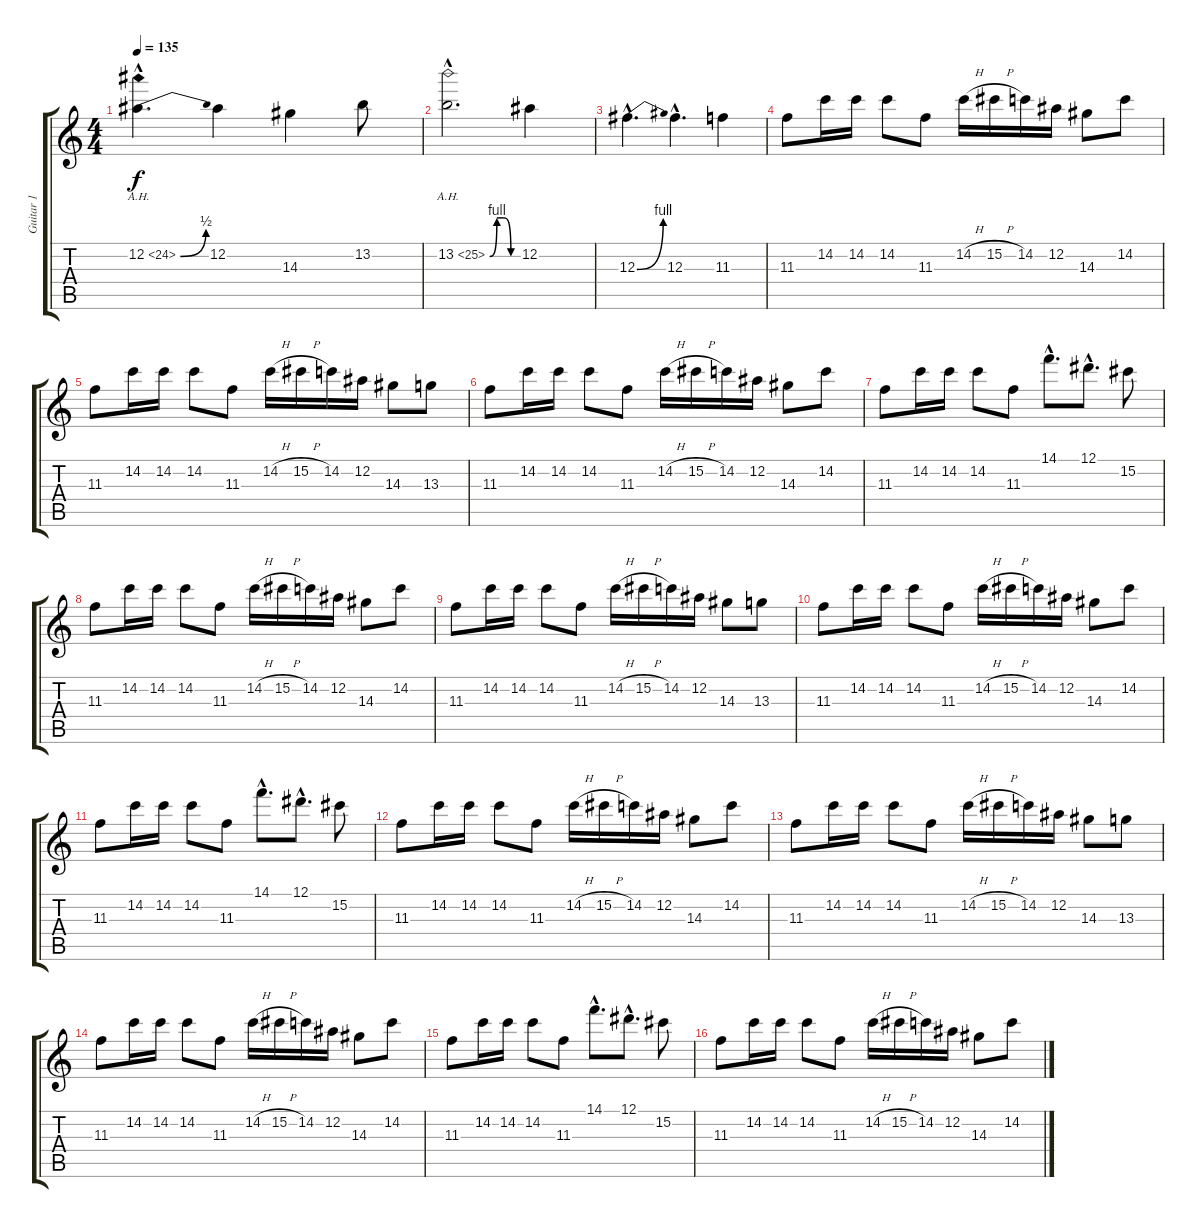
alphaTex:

\track ("Guitar 1" "Guitar 1") {instrument distortionguitar}
\staff {score tabs}
\tuning (Eb4 Bb3 Gb3 Db3 Ab2 Eb2) {hide}
\ts (4 4)
\tempo 135
\clef g2
\ks c
12.2{be (bend 0 0 60 2) ah 12 hac}.4{d dy f} 12.2.4 14.3.4 13.2.8 |
13.2{be (custom 0 0 15 4 30 4 45 0 60 0) ah 12 hac}.2{d} 12.2.4 |
12.3{be (bend 0 0 60 4) hac}.4{d} 12.3{hac}.4{d} 11.3.4 |
11.3.8 14.2.16 14.2.16 14.2.8 11.3.8 14.2{h}.16 15.2{h}.16 14.2.16 12.2.16 14.3.8 14.2.8 |
11.3.8 14.2.16 14.2.16 14.2.8 11.3.8 14.2{h}.16 15.2{h}.16 14.2.16 12.2.16 14.3.8 13.3.8 |
11.3.8 14.2.16 14.2.16 14.2.8 11.3.8 14.2{h}.16 15.2{h}.16 14.2.16 12.2.16 14.3.8 14.2.8 |
11.3.8 14.2.16 14.2.16 14.2.8 11.3.8 14.1{hac}.8{d} 12.1{hac}.8{d} 15.2.8 |
11.3.8 14.2.16 14.2.16 14.2.8 11.3.8 14.2{h}.16 15.2{h}.16 14.2.16 12.2.16 14.3.8 14.2.8 |
11.3.8 14.2.16 14.2.16 14.2.8 11.3.8 14.2{h}.16 15.2{h}.16 14.2.16 12.2.16 14.3.8 13.3.8 |
11.3.8 14.2.16 14.2.16 14.2.8 11.3.8 14.2{h}.16 15.2{h}.16 14.2.16 12.2.16 14.3.8 14.2.8 |
11.3.8 14.2.16 14.2.16 14.2.8 11.3.8 14.1{hac}.8{d} 12.1{hac}.8{d} 15.2.8 |
11.3.8 14.2.16 14.2.16 14.2.8 11.3.8 14.2{h}.16 15.2{h}.16 14.2.16 12.2.16 14.3.8 14.2.8 |
11.3.8 14.2.16 14.2.16 14.2.8 11.3.8 14.2{h}.16 15.2{h}.16 14.2.16 12.2.16 14.3.8 13.3.8 |
11.3.8 14.2.16 14.2.16 14.2.8 11.3.8 14.2{h}.16 15.2{h}.16 14.2.16 12.2.16 14.3.8 14.2.8 |
11.3.8 14.2.16 14.2.16 14.2.8 11.3.8 14.1{hac}.8{d} 12.1{hac}.8{d} 15.2.8 |
11.3.8 14.2.16 14.2.16 14.2.8 11.3.8 14.2{h}.16 15.2{h}.16 14.2.16 12.2.16 14.3.8 14.2.8
